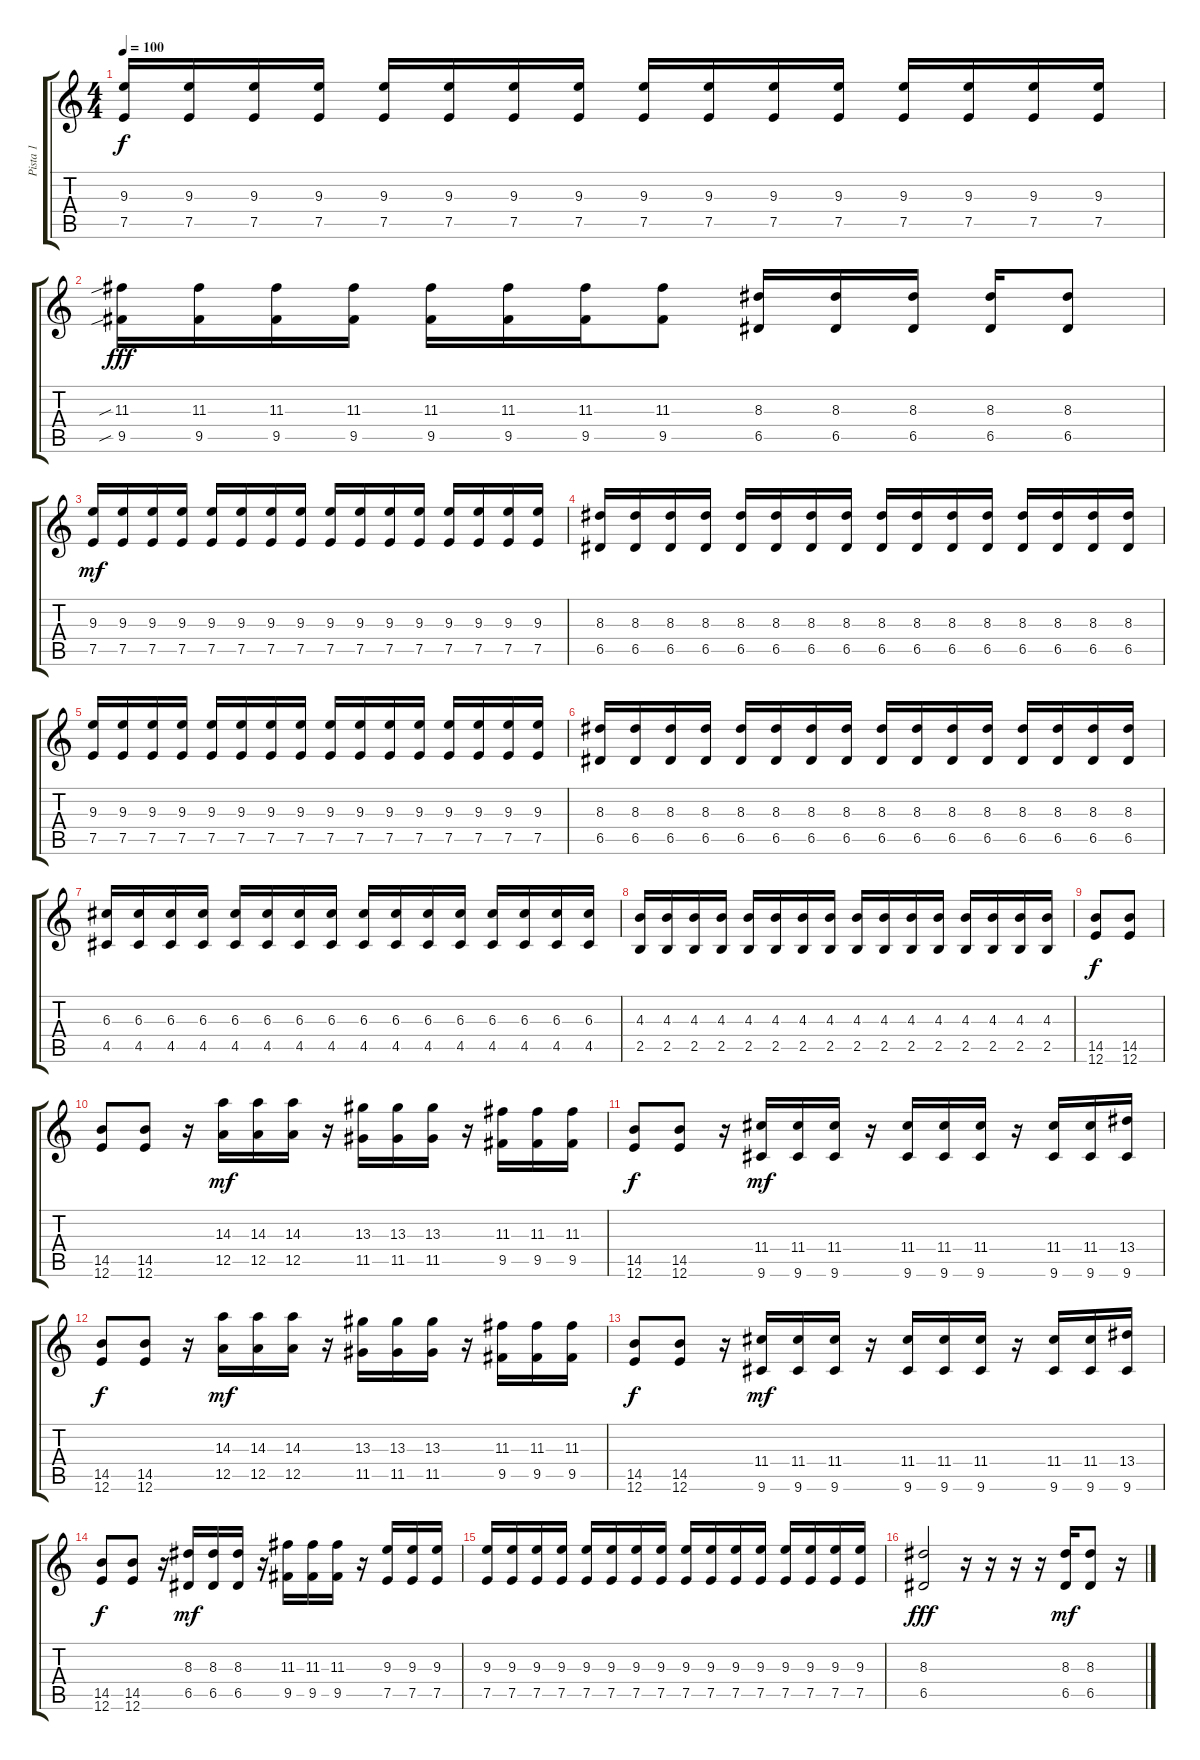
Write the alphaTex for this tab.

\track ("Pista 1" "Pista 1") {instrument overdrivenguitar}
\staff {score tabs}
\tuning (E4 B3 G3 D3 A2 E2) {hide}
\ts (4 4)
\tempo 100
\clef g2
\ks c
(9.3 7.5).16{dy f volume 9} (9.3 7.5).16{volume 9} (9.3 7.5).16{volume 9} (9.3 7.5).16{volume 9} (9.3 7.5).16{volume 9} (9.3 7.5).16{volume 9} (9.3 7.5).16{volume 9} (9.3 7.5).16{volume 9} (9.3 7.5).16{volume 9} (9.3 7.5).16{volume 9} (9.3 7.5).16{volume 9} (9.3 7.5).16{volume 9} (9.3 7.5).16{volume 9} (9.3 7.5).16{volume 9} (9.3 7.5).16{volume 9} (9.3 7.5).16{volume 9} |
(11.3{sib} 9.5{sib}).16{dy fff} (11.3 9.5).16 (11.3 9.5).16 (11.3 9.5).16 (11.3 9.5).16 (11.3 9.5).16 (11.3 9.5).16 (11.3 9.5).8 (8.3 6.5).16 (8.3 6.5).16 (8.3 6.5).16 (8.3 6.5).16 (8.3 6.5).8 |
(9.3 7.5).16{dy mf} (9.3 7.5).16 (9.3 7.5).16 (9.3 7.5).16 (9.3 7.5).16 (9.3 7.5).16 (9.3 7.5).16 (9.3 7.5).16 (9.3 7.5).16 (9.3 7.5).16 (9.3 7.5).16 (9.3 7.5).16 (9.3 7.5).16 (9.3 7.5).16 (9.3 7.5).16 (9.3 7.5).16 |
(8.3 6.5).16 (8.3 6.5).16 (8.3 6.5).16 (8.3 6.5).16 (8.3 6.5).16 (8.3 6.5).16 (8.3 6.5).16 (8.3 6.5).16 (8.3 6.5).16 (8.3 6.5).16 (8.3 6.5).16 (8.3 6.5).16 (8.3 6.5).16 (8.3 6.5).16 (8.3 6.5).16 (8.3 6.5).16 |
(9.3 7.5).16 (9.3 7.5).16 (9.3 7.5).16 (9.3 7.5).16 (9.3 7.5).16 (9.3 7.5).16 (9.3 7.5).16 (9.3 7.5).16 (9.3 7.5).16 (9.3 7.5).16 (9.3 7.5).16 (9.3 7.5).16 (9.3 7.5).16 (9.3 7.5).16 (9.3 7.5).16 (9.3 7.5).16 |
(8.3 6.5).16 (8.3 6.5).16 (8.3 6.5).16 (8.3 6.5).16 (8.3 6.5).16 (8.3 6.5).16 (8.3 6.5).16 (8.3 6.5).16 (8.3 6.5).16 (8.3 6.5).16 (8.3 6.5).16 (8.3 6.5).16 (8.3 6.5).16 (8.3 6.5).16 (8.3 6.5).16 (8.3 6.5).16 |
(6.3 4.5).16 (6.3 4.5).16 (6.3 4.5).16 (6.3 4.5).16 (6.3 4.5).16 (6.3 4.5).16 (6.3 4.5).16 (6.3 4.5).16 (6.3 4.5).16 (6.3 4.5).16 (6.3 4.5).16 (6.3 4.5).16 (6.3 4.5).16 (6.3 4.5).16 (6.3 4.5).16 (6.3 4.5).16 |
(4.3 2.5).16 (4.3 2.5).16 (4.3 2.5).16 (4.3 2.5).16 (4.3 2.5).16 (4.3 2.5).16 (4.3 2.5).16 (4.3 2.5).16 (4.3 2.5).16 (4.3 2.5).16 (4.3 2.5).16 (4.3 2.5).16 (4.3 2.5).16 (4.3 2.5).16 (4.3 2.5).16 (4.3 2.5).16 |
(14.5 12.6).8{dy f} (14.5 12.6).8 |
(14.5 12.6).8 (14.5 12.6).8 r.16 (14.3 12.5).16{dy mf} (14.3 12.5).16 (14.3 12.5).16 r.16 (13.3 11.5).16 (13.3 11.5).16 (13.3 11.5).16 r.16 (11.3 9.5).16 (11.3 9.5).16 (11.3 9.5).16 |
(14.5 12.6).8{dy f} (14.5 12.6).8 r.16 (11.4 9.6).16{dy mf} (11.4 9.6).16 (11.4 9.6).16 r.16 (11.4 9.6).16 (11.4 9.6).16 (11.4 9.6).16 r.16 (11.4 9.6).16 (11.4 9.6).16 (13.4 9.6).16 |
(14.5 12.6).8{dy f} (14.5 12.6).8 r.16 (14.3 12.5).16{dy mf} (14.3 12.5).16 (14.3 12.5).16 r.16 (13.3 11.5).16 (13.3 11.5).16 (13.3 11.5).16 r.16 (11.3 9.5).16 (11.3 9.5).16 (11.3 9.5).16 |
(14.5 12.6).8{dy f} (14.5 12.6).8 r.16 (11.4 9.6).16{dy mf} (11.4 9.6).16 (11.4 9.6).16 r.16 (11.4 9.6).16 (11.4 9.6).16 (11.4 9.6).16 r.16 (11.4 9.6).16 (11.4 9.6).16 (13.4 9.6).16 |
(14.5 12.6).8{dy f} (14.5 12.6).8 r.16 (8.3 6.5).16{dy mf} (8.3 6.5).16 (8.3 6.5).16 r.16 (11.3 9.5).16 (11.3 9.5).16 (11.3 9.5).16 r.16 (9.3 7.5).16 (9.3 7.5).16 (9.3 7.5).16 |
(9.3 7.5).16 (9.3 7.5).16 (9.3 7.5).16 (9.3 7.5).16 (9.3 7.5).16 (9.3 7.5).16 (9.3 7.5).16 (9.3 7.5).16 (9.3 7.5).16 (9.3 7.5).16 (9.3 7.5).16 (9.3 7.5).16 (9.3 7.5).16 (9.3 7.5).16 (9.3 7.5).16 (9.3 7.5).16 |
(8.3 6.5).2{dy fff} r.16 r.16 r.16 r.16 (8.3 6.5).16{dy mf} (8.3 6.5).8 r.16
